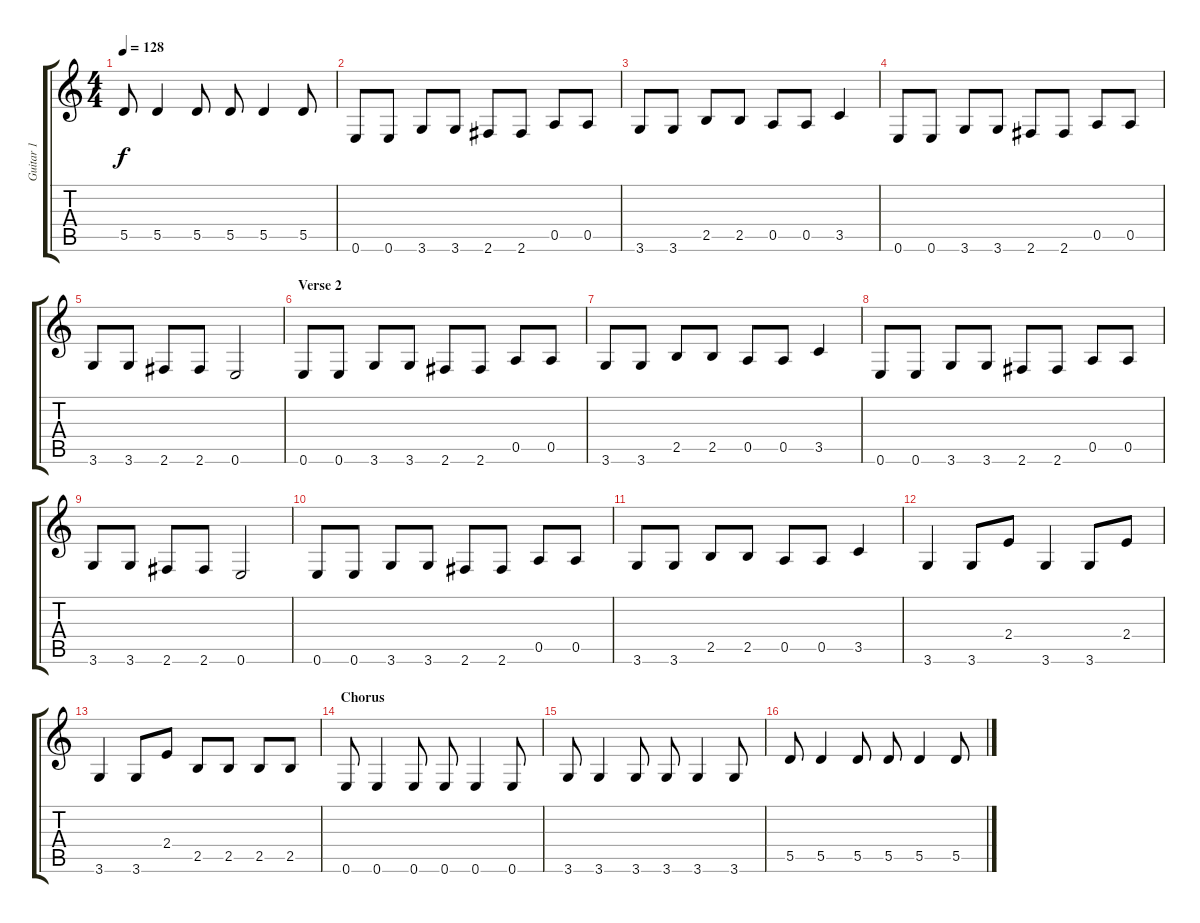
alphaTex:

\track ("Guitar 1" "Guitar 1") {instrument distortionguitar}
\staff {score tabs}
\tuning (E4 B3 G3 D3 A2 E2) {hide}
\ts (4 4)
\tempo 128
\clef g2
\ks c
5.5.8{dy f} 5.5.4 5.5.8 5.5.8 5.5.4 5.5.8 |
0.6.8 0.6.8 3.6.8 3.6.8 2.6.8 2.6.8 0.5.8 0.5.8 |
3.6.8 3.6.8 2.5.8 2.5.8 0.5.8 0.5.8 3.5.4 |
0.6.8 0.6.8 3.6.8 3.6.8 2.6.8 2.6.8 0.5.8 0.5.8 |
3.6.8 3.6.8 2.6.8 2.6.8 0.6.2 |
\section ("" "Verse 2")
0.6.8 0.6.8 3.6.8 3.6.8 2.6.8 2.6.8 0.5.8 0.5.8 |
3.6.8 3.6.8 2.5.8 2.5.8 0.5.8 0.5.8 3.5.4 |
0.6.8 0.6.8 3.6.8 3.6.8 2.6.8 2.6.8 0.5.8 0.5.8 |
3.6.8 3.6.8 2.6.8 2.6.8 0.6.2 |
0.6.8 0.6.8 3.6.8 3.6.8 2.6.8 2.6.8 0.5.8 0.5.8 |
3.6.8 3.6.8 2.5.8 2.5.8 0.5.8 0.5.8 3.5.4 |
3.6.4 3.6.8 2.4.8 3.6.4 3.6.8 2.4.8 |
3.6.4 3.6.8 2.4.8 2.5.8 2.5.8 2.5.8 2.5.8 |
\section ("" "Chorus")
0.6.8 0.6.4 0.6.8 0.6.8 0.6.4 0.6.8 |
3.6.8 3.6.4 3.6.8 3.6.8 3.6.4 3.6.8 |
5.5.8 5.5.4 5.5.8 5.5.8 5.5.4 5.5.8
